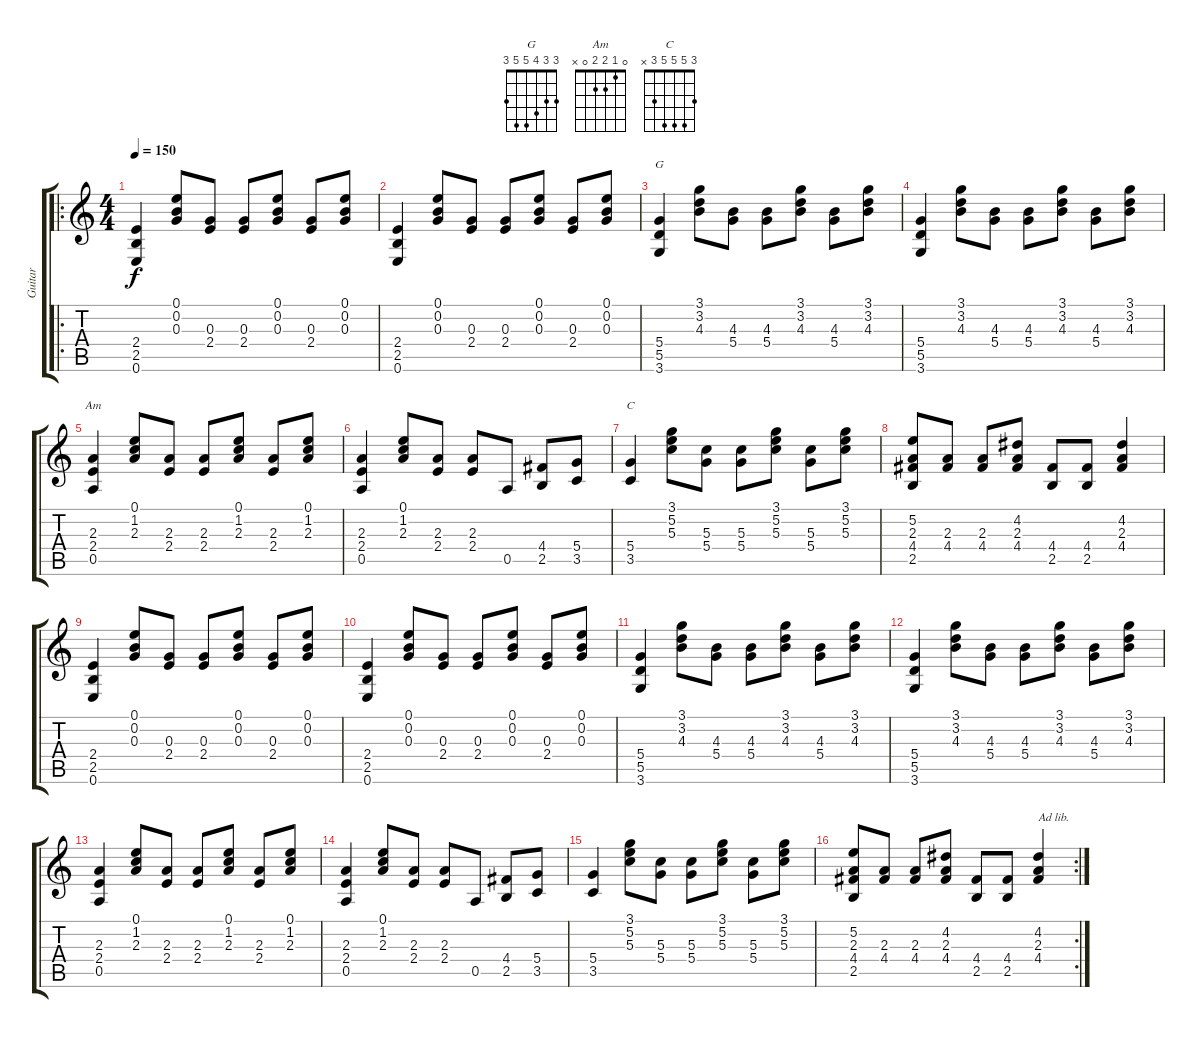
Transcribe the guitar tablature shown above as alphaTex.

\track ("Guitar " "Guitar ") {instrument overdrivenguitar}
\staff {score tabs}
\tuning (E4 B3 G3 D3 A2 E2) {hide}
\chord ("G" 3 3 4 5 5 3)
\chord ("Am" 0 1 2 2 0 x)
\chord ("C" 3 5 5 5 3 x)
\ro
\ts (4 4)
\tempo 150
\clef g2
\ks c
(2.4 2.5 0.6).4{dy f} (0.1 0.2 0.3).8 (0.3 2.4).8 (0.3 2.4).8 (0.1 0.2 0.3).8 (0.3 2.4).8 (0.1 0.2 0.3).8 |
(2.4 2.5 0.6).4 (0.1 0.2 0.3).8 (0.3 2.4).8 (0.3 2.4).8 (0.1 0.2 0.3).8 (0.3 2.4).8 (0.1 0.2 0.3).8 |
(5.4 5.5 3.6).4{ch "G"} (3.1 3.2 4.3).8 (4.3 5.4).8 (4.3 5.4).8 (3.1 3.2 4.3).8 (4.3 5.4).8 (3.1 3.2 4.3).8 |
(5.4 5.5 3.6).4 (3.1 3.2 4.3).8 (4.3 5.4).8 (4.3 5.4).8 (3.1 3.2 4.3).8 (4.3 5.4).8 (3.1 3.2 4.3).8 |
(2.3 2.4 0.5).4{ch "Am"} (0.1 1.2 2.3).8 (2.3 2.4).8 (2.3 2.4).8 (0.1 1.2 2.3).8 (2.3 2.4).8 (0.1 1.2 2.3).8 |
(2.3 2.4 0.5).4 (0.1 1.2 2.3).8 (2.3 2.4).8 (2.3 2.4).8 0.5.8 (4.4 2.5).8 (5.4 3.5).8 |
(5.4 3.5).4{ch "C"} (3.1 5.2 5.3).8 (5.3 5.4).8 (5.3 5.4).8 (3.1 5.2 5.3).8 (5.3 5.4).8 (3.1 5.2 5.3).8 |
(5.2 2.3 4.4 2.5).8 (2.3 4.4).8 (2.3 4.4).8 (4.2 2.3 4.4).8 (4.4 2.5).8 (4.4 2.5).8 (4.2 2.3 4.4).4 |
(2.4 2.5 0.6).4 (0.1 0.2 0.3).8 (0.3 2.4).8 (0.3 2.4).8 (0.1 0.2 0.3).8 (0.3 2.4).8 (0.1 0.2 0.3).8 |
(2.4 2.5 0.6).4 (0.1 0.2 0.3).8 (0.3 2.4).8 (0.3 2.4).8 (0.1 0.2 0.3).8 (0.3 2.4).8 (0.1 0.2 0.3).8 |
(5.4 5.5 3.6).4 (3.1 3.2 4.3).8 (4.3 5.4).8 (4.3 5.4).8 (3.1 3.2 4.3).8 (4.3 5.4).8 (3.1 3.2 4.3).8 |
(5.4 5.5 3.6).4 (3.1 3.2 4.3).8 (4.3 5.4).8 (4.3 5.4).8 (3.1 3.2 4.3).8 (4.3 5.4).8 (3.1 3.2 4.3).8 |
(2.3 2.4 0.5).4 (0.1 1.2 2.3).8 (2.3 2.4).8 (2.3 2.4).8 (0.1 1.2 2.3).8 (2.3 2.4).8 (0.1 1.2 2.3).8 |
(2.3 2.4 0.5).4 (0.1 1.2 2.3).8 (2.3 2.4).8 (2.3 2.4).8 0.5.8 (4.4 2.5).8 (5.4 3.5).8 |
(5.4 3.5).4 (3.1 5.2 5.3).8 (5.3 5.4).8 (5.3 5.4).8 (3.1 5.2 5.3).8 (5.3 5.4).8 (3.1 5.2 5.3).8 |
\rc 2
(5.2 2.3 4.4 2.5).8 (2.3 4.4).8 (2.3 4.4).8 (4.2 2.3 4.4).8 (4.4 2.5).8 (4.4 2.5).8 (4.2 2.3 4.4).4{txt "Ad lib."}
